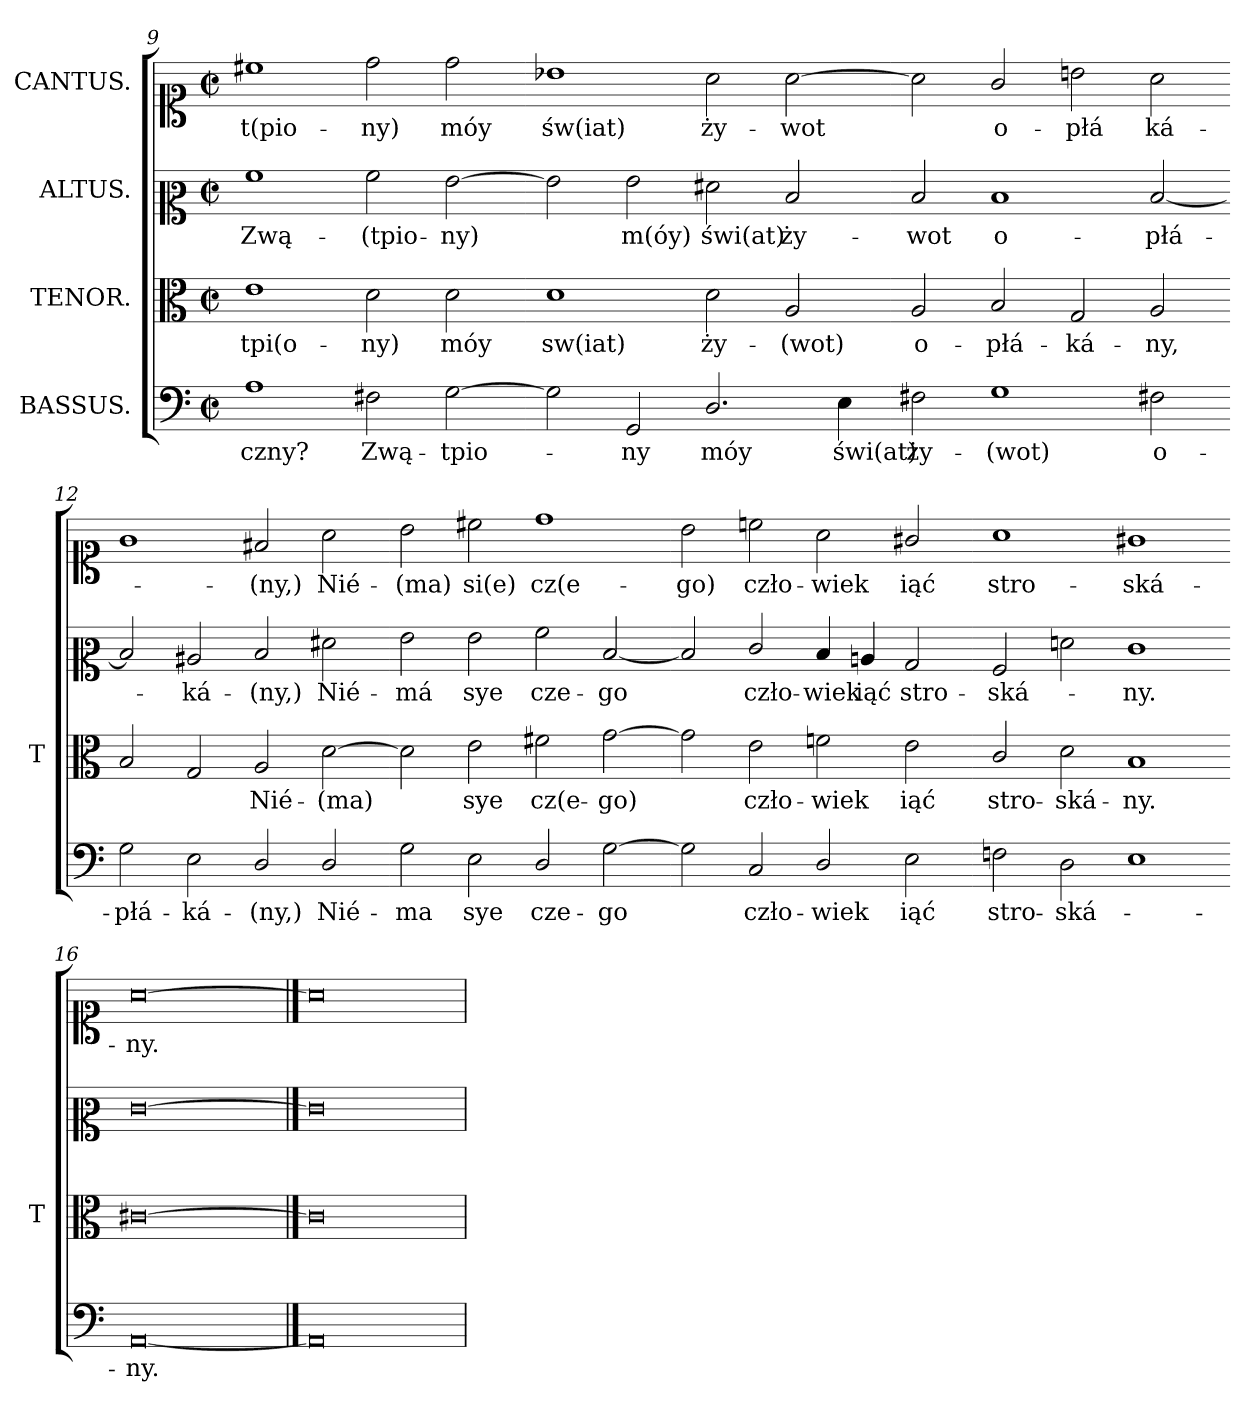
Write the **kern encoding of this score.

**kern	**text	**kern	**text	**kern	**text	**kern	**text
*part4	*part4	*part3	*part3	*part2	*part2	*part1	*part1
*staff4	*staff4	*staff3	*staff3	*staff2	*staff2	*staff1	*staff1
*I"BASSUS.	*	*I"TENOR.	*	*I"ALTUS.	*	*I"CANTUS.	*
*	*	*I'T	*	*	*	*	*
*clefF4	*	*clefC3	*	*clefC2	*	*clefC1	*
*k[]	*	*k[]	*	*k[]	*	*k[]	*
*M2/1	*	*M2/1	*	*M2/1	*	*M2/1	*
*met(c|)	*	*met(c|)	*	*met(c|)	*	*met(c|)	*
=9	=9	=9	=9	=9	=9	=9	=9
1A\	-czny?	1e\	-tpi(o-	1a\	Zwą-	1cc#X\	-t(pio-
2F#X\	Zwą-	2d\	-ny)	2a\	-(tpio-	2dd\	-ny)
[2G\	-tpio-	2d\	móy	[2g\	-ny)	2dd\	móy
=10-	=10-	=10-	=10-	=10-	=10-	=10-	=10-
2G\]	.	1d\	sw(iat)	2g\]	.	1b-X\	św(iat)
2GG/	-ny	.	.	2g\	m(óy)	.	.
2.D/	móy	2d\	ży-	2f#X\	świ(at)	2a\	ży-
.	.	2A/	-(wot)	2d/	ży-	[2a\	-wot
4E\	świ(at)	.	.	.	.	.	.
=11-	=11-	=11-	=11-	=11-	=11-	=11-	=11-
2F#X\	ży-	2A/	o-	2d/	-wot	2a\]	.
1G\	-(wot)	2B/	-płá-	1d/	o-	2g/	o-
.	.	2G/	-ká-	.	.	2bn\	-płá
2F#X\	o-	2A/	-ny,	[2d/	-płá-	2a\	-ká-
=12-	=12-	=12-	=12-	=12-	=12-	=12-	=12-
2G\	-płá-	2B/	.	2d/]	.	1g\	.
2E\	-ká-	2G/	.	2c#X/	-ká-	.	.
2D/	-(ny,)	2A/	Nié-	2d/	-(ny,)	2f#X/	-(ny,)
2D/	Nié-	[2d\	-(ma)	2f#X\	Nié-	2a\	Nié-
=13-	=13-	=13-	=13-	=13-	=13-	=13-	=13-
2G\	-ma	2d\]	.	2g\	-má	2b\	-(ma)
2E\	sye	2e\	sye	2g\	sye	2cc#X\	si(e)
2D/	cze-	2f#X\	cz(e-	2a\	cze-	1dd\	cz(e-
[2G\	-go	[2g\	-go)	[2d/	-go	.	.
=14-	=14-	=14-	=14-	=14-	=14-	=14-	=14-
2G\]	.	2g\]	.	2d/]	.	2b\	-go)
2C/	czło-	2e\	czło-	2e/	czło-	2ccn\	czło-
2D/	-wiek	2fn\	-wiek	4d/	-wiek	2a\	-wiek
.	.	.	.	4cn/	iąć	.	.
2E\	iąć	2e\	iąć	2B/	stro-	2g#X/	iąć
=15-	=15-	=15-	=15-	=15-	=15-	=15-	=15-
2Fn\	stro-	2c/	stro-	2A/	-ská-	1a\	stro-
2D\	-ská-	2d\	-ská-	2fn\	.	.	.
1E\	.	1B/	-ny.	1e\	-ny.	1g#X\	-ská-
=16-	=16-	=16-	=16-	=16-	=16-	=16-	=16-
[0AA/	-ny.	[0c#X\	.	[0e\	.	[0a\	-ny.
==17	==17	==17	==17	==17	==17	==17	==17
0AA/]	.	0c#\]	.	0e\]	.	0a\]	.
=	=	=	=	=	=	=	=
*-	*-	*-	*-	*-	*-	*-	*-
